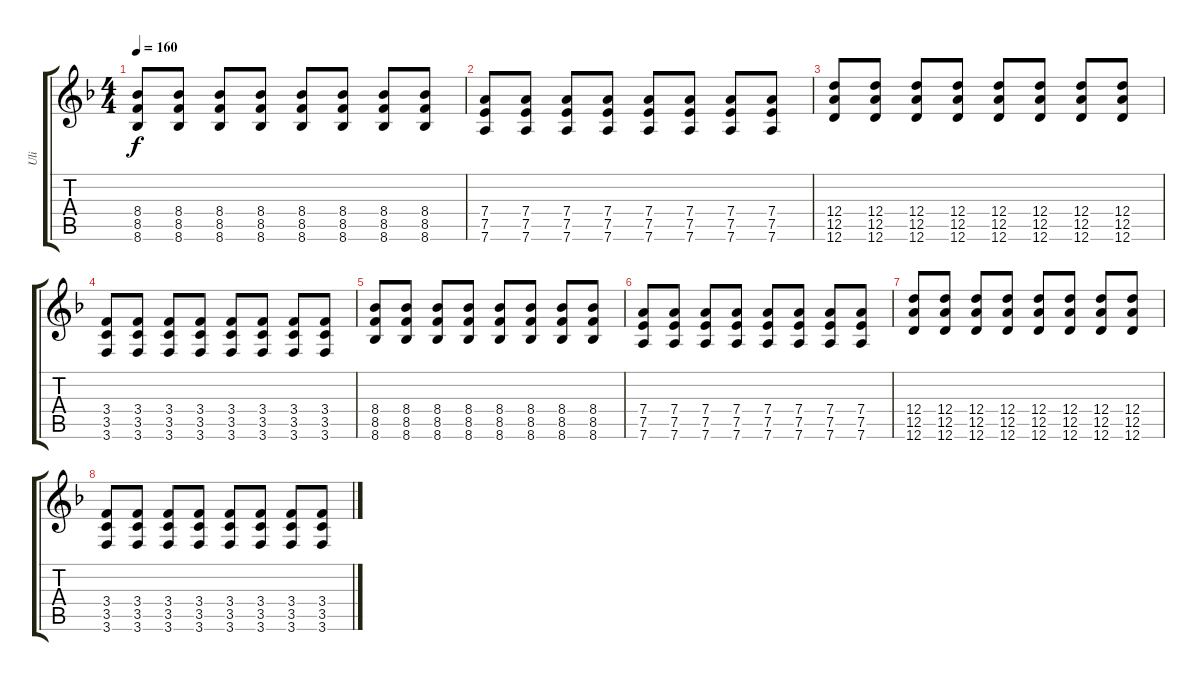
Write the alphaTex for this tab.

\track ("Uli" "Uli") {instrument distortionguitar}
\staff {score tabs}
\tuning (E4 B3 G3 D3 A2 D2) {hide}
\ts (4 4)
\tempo 160
\clef g2
\ks dminor
(8.4 8.5 8.6).8{dy f} (8.4 8.5 8.6).8 (8.4 8.5 8.6).8 (8.4 8.5 8.6).8 (8.4 8.5 8.6).8 (8.4 8.5 8.6).8 (8.4 8.5 8.6).8 (8.4 8.5 8.6).8 |
(7.4 7.5 7.6).8 (7.4 7.5 7.6).8 (7.4 7.5 7.6).8 (7.4 7.5 7.6).8 (7.4 7.5 7.6).8 (7.4 7.5 7.6).8 (7.4 7.5 7.6).8 (7.4 7.5 7.6).8 |
(12.4 12.5 12.6).8 (12.4 12.5 12.6).8 (12.4 12.5 12.6).8 (12.4 12.5 12.6).8 (12.4 12.5 12.6).8 (12.4 12.5 12.6).8 (12.4 12.5 12.6).8 (12.4 12.5 12.6).8 |
(3.4 3.5 3.6).8 (3.4 3.5 3.6).8 (3.4 3.5 3.6).8 (3.4 3.5 3.6).8 (3.4 3.5 3.6).8 (3.4 3.5 3.6).8 (3.4 3.5 3.6).8 (3.4 3.5 3.6).8 |
(8.4 8.5 8.6).8 (8.4 8.5 8.6).8 (8.4 8.5 8.6).8 (8.4 8.5 8.6).8 (8.4 8.5 8.6).8 (8.4 8.5 8.6).8 (8.4 8.5 8.6).8 (8.4 8.5 8.6).8 |
(7.4 7.5 7.6).8 (7.4 7.5 7.6).8 (7.4 7.5 7.6).8 (7.4 7.5 7.6).8 (7.4 7.5 7.6).8 (7.4 7.5 7.6).8 (7.4 7.5 7.6).8 (7.4 7.5 7.6).8 |
(12.4 12.5 12.6).8 (12.4 12.5 12.6).8 (12.4 12.5 12.6).8 (12.4 12.5 12.6).8 (12.4 12.5 12.6).8 (12.4 12.5 12.6).8 (12.4 12.5 12.6).8 (12.4 12.5 12.6).8 |
(3.4 3.5 3.6).8 (3.4 3.5 3.6).8 (3.4 3.5 3.6).8 (3.4 3.5 3.6).8 (3.4 3.5 3.6).8 (3.4 3.5 3.6).8 (3.4 3.5 3.6).8 (3.4 3.5 3.6).8
